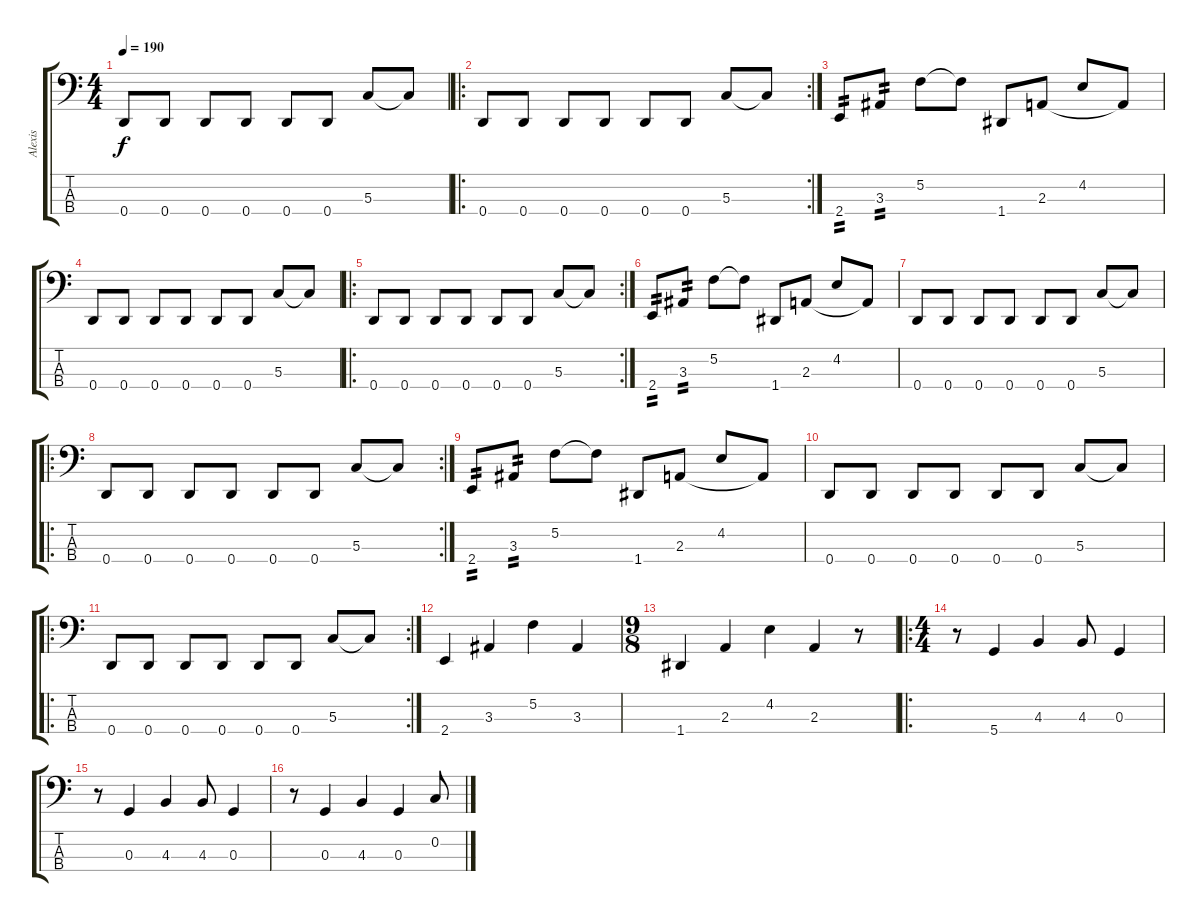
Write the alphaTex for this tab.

\track ("Alexis" "Alexis") {instrument electricbassfinger}
\staff {score tabs}
\tuning (F2 C2 G1 D1) {hide}
\ts (4 4)
\tempo 190
\clef f4
\ks c
0.4.8{dy f} 0.4.8 0.4.8 0.4.8 0.4.8 0.4.8 5.3.8 5.3{t}.8 |
\ro
\rc 2
0.4.8 0.4.8 0.4.8 0.4.8 0.4.8 0.4.8 5.3.8 5.3{t}.8 |
2.4.8{tp 2} 3.3.8{tp 2} 5.2.8 5.2{t}.8 1.4.8 2.3.8 4.2.8 2.3{t}.8 |
0.4.8 0.4.8 0.4.8 0.4.8 0.4.8 0.4.8 5.3.8 5.3{t}.8 |
\ro
\rc 2
0.4.8 0.4.8 0.4.8 0.4.8 0.4.8 0.4.8 5.3.8 5.3{t}.8 |
2.4.8{tp 2} 3.3.8{tp 2} 5.2.8 5.2{t}.8 1.4.8 2.3.8 4.2.8 2.3{t}.8 |
0.4.8 0.4.8 0.4.8 0.4.8 0.4.8 0.4.8 5.3.8 5.3{t}.8 |
\ro
\rc 2
0.4.8 0.4.8 0.4.8 0.4.8 0.4.8 0.4.8 5.3.8 5.3{t}.8 |
2.4.8{tp 2} 3.3.8{tp 2} 5.2.8 5.2{t}.8 1.4.8 2.3.8 4.2.8 2.3{t}.8 |
0.4.8 0.4.8 0.4.8 0.4.8 0.4.8 0.4.8 5.3.8 5.3{t}.8 |
\ro
\rc 2
0.4.8 0.4.8 0.4.8 0.4.8 0.4.8 0.4.8 5.3.8 5.3{t}.8 |
2.4.4 3.3.4 5.2.4 3.3.4 |
\ts (9 8)
1.4.4 2.3.4 4.2.4 2.3.4 r.8 |
\ro
\ts (4 4)
r.8 5.4.4 4.3.4 4.3.8 0.3.4 |
r.8 0.3.4 4.3.4 4.3.8 0.3.4 |
r.8 0.3.4 4.3.4 0.3.4 0.2.8
